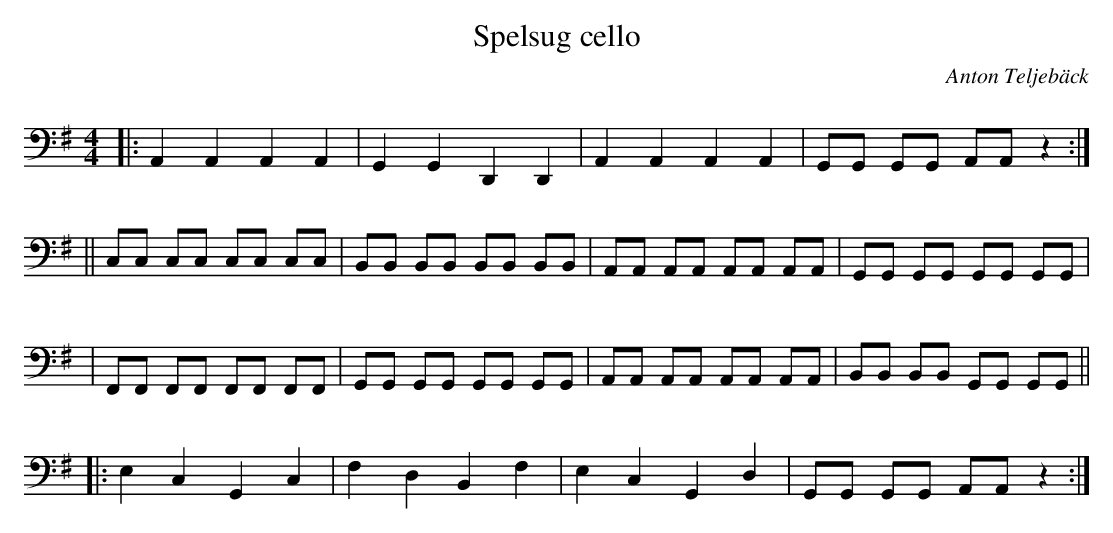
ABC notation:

X:1
T:Spelsug cello
C:Anton Teljebäck
M:4/4
L:1/8
K:G
|:A,,2 A,,2 A,,2 A,,2 | G,,2 G,,2 D,,2 D,,2 | A,,2 A,,2 A,,2 A,,2 | G,,G,, G,,G,, A,,A,, z2 :|
|| C,C, C,C, C,C, C,C, | B,,B,, B,,B,, B,,B,, B,,B,, | A,,A,, A,,A,, A,,A,, A,,A,, | G,,G,, G,,G,, G,,G,, G,,G,, |
| F,,F,, F,,F,, F,,F,, F,,F,, | G,,G,, G,,G,, G,,G,, G,,G,, |  A,,A,, A,,A,, A,,A,, A,,A,, |  B,,B,, B,,B,, G,,G,, G,,G,, ||
|: E,2 C,2 G,,2 C,2 | F,2 D,2 B,,2 F,2 | E,2 C,2 G,,2 D,2 | G,,G,, G,,G,, A,,A,, z2 :|
